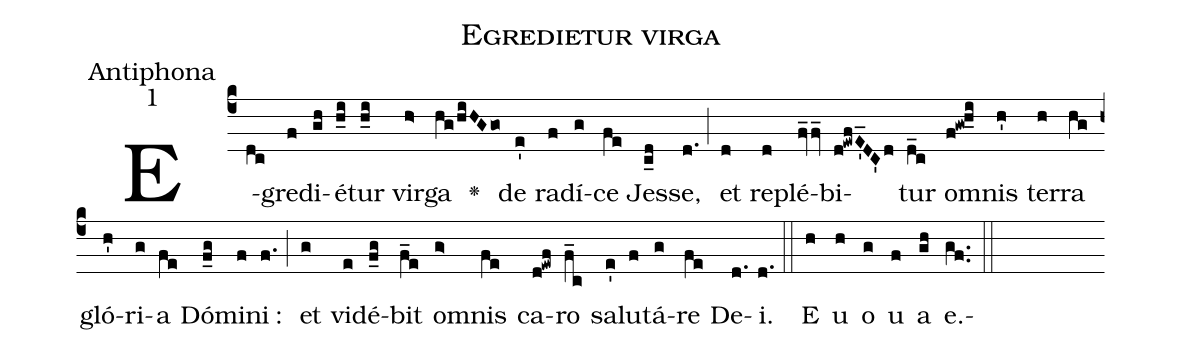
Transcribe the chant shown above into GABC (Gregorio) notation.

name:Egredietur virga;
office-part:Antiphona;
mode:1;
%%
(c4) E(dc)gre(f)di(gh)é(h_i)tur(h_i) vir(h>)ga(hg!/hiHG!/go<) <v>\greheightstar</v>() de(e') ra(f)dí(g)ce(fe) Jes(c_d)se,(d.) (;) et(d) re(d)plé(fv_fv_)bi(d!ewfE_'DC'd)tur(d_c) om(f!gw!h_i)nis(h') ter(h)ra(hg) gló(h')ri(g)a(fe) Dó(f_g)mi(f)ni(f.): (;) et(g) vi(e)dé(f_g)bit(f_e) om(g>)nis(fe) ca(d!ewf)ro(f_c) sa(e')lu(f)tá(g)re(fe) De(d.)i.(d.) (::)
<eu>E(h) u(h) o(g) u(f) a(gh) e.(gf..)</eu> (::)
